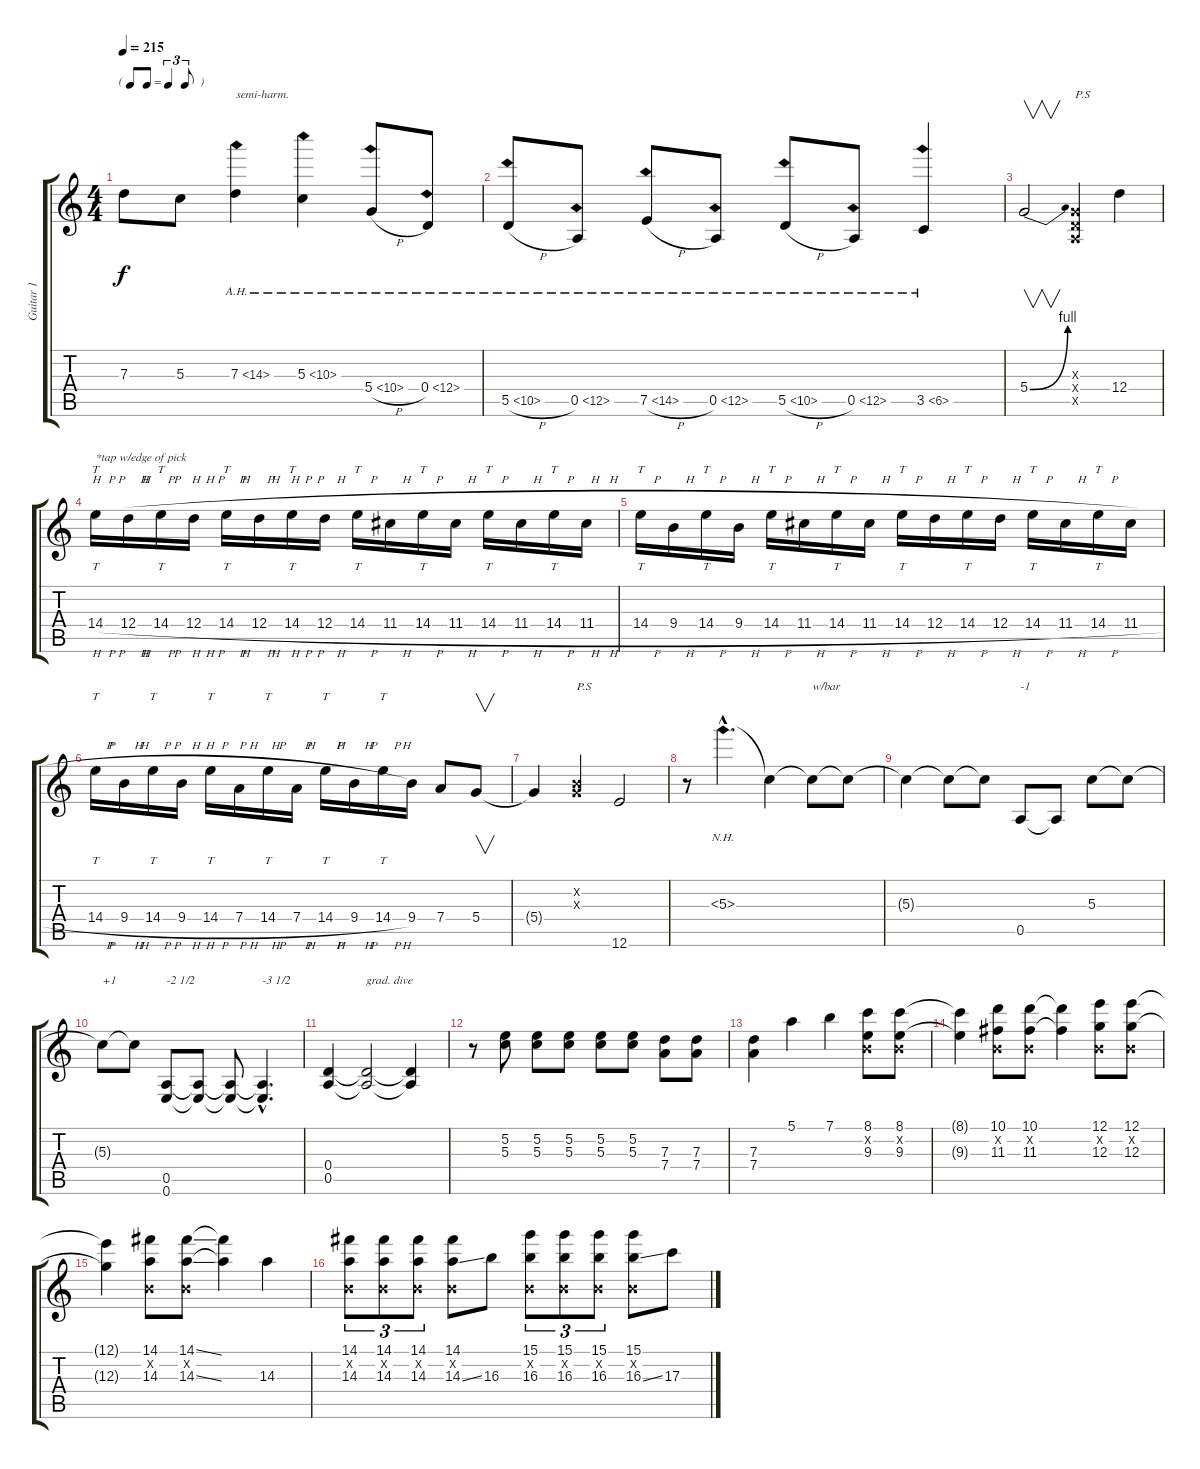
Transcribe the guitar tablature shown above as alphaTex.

\track ("Guitar 1" "Guitar 1") {instrument distortionguitar}
\staff {score tabs}
\tuning (E4 B3 G3 D3 A2 E2) {hide}
\ts (4 4)
\tf triplet8th
\tempo 215
\clef g2
\ks c
7.3{t}.8{dy f} 5.3.8 7.3{ah 7}.4{txt "semi-harm."} 5.3{ah 5}.4 5.4{ah 5 h}.8 0.4{ah 12}.8 |
5.5{ah 5 h}.8 0.5{ah 12}.8 7.5{ah 7 h}.8 0.5{ah 12}.8 5.5{ah 5 h}.8 0.5{ah 12}.8 3.5{ah 3}.4 |
5.4{be (bend 0 0 60 4)}.2{v} (0.3{x} 0.4{x} 0.5{x}).4{txt "P.S"} 12.4.4 |
14.4{h}.16{tt txt "*tap w/edge of pick"} 12.4{h}.16 14.4{h}.16{tt} 12.4{h}.16 14.4{h}.16{tt} 12.4{h}.16 14.4{h}.16{tt} 12.4{h}.16 14.4{h}.16{tt} 11.4{h}.16 14.4{h}.16{tt} 11.4{h}.16 14.4{h}.16{tt} 11.4{h}.16 14.4{h}.16{tt} 11.4{h}.16 |
14.4{h}.16{tt} 9.4{h}.16 14.4{h}.16{tt} 9.4{h}.16 14.4{h}.16{tt} 11.4{h}.16 14.4{h}.16{tt} 11.4{h}.16 14.4{h}.16{tt} 12.4{h}.16 14.4{h}.16{tt} 12.4{h}.16 14.4{h}.16{tt} 11.4{h}.16 14.4{h}.16{tt} 11.4{h}.16 |
14.4{h}.16{tt} 9.4{h}.16 14.4{h}.16{tt} 9.4{h}.16 14.4{h}.16{tt} 7.4{h}.16 14.4{h}.16{tt} 7.4{h}.16 14.4{h}.16{tt} 9.4{h}.16 14.4{h}.16{tt} 9.4.16 7.4.8 5.4.8{v} |
5.4{t}.4 (0.2{x} 0.3{x}).4{txt "P.S"} 12.6.2 |
r.8 5.3{nh hac}.4{d} 5.3{t}.4 5.3{t}.8{txt "w/bar"} 5.3{t}.8 |
5.3{t}.4 5.3{t}.8 5.3{t}.8 0.5.8{txt "-1"} 0.5{t}.8 5.3.8 5.3{t}.8 |
5.3{t}.8{txt "+1"} 5.3{t}.8 (0.5 0.6).8{txt "-2 1/2"} (0.5{t} 0.6{t}).8 (0.5{t} 0.6{t}).8 (0.5{hac t} 0.6{hac t}).4{d txt "-3 1/2"} |
(0.4 0.5).4 (0.4{t} 0.5{t}).2{txt "grad. dive"} (0.4{t} 0.5{t}).4 |
r.8 (5.2 5.3).8 (5.2 5.3).8 (5.2 5.3).8 (5.2 5.3).8 (5.2 5.3).8 (7.3 7.4).8 (7.3 7.4).8 |
(7.3 7.4).4 5.1.4 7.1.4 (8.1 0.2{x} 9.3).8 (8.1 0.2{x} 9.3).8 |
(8.1{t} 9.3{t}).4 (10.1 0.2{x} 11.3).8 (10.1 0.2{x} 11.3).8 (10.1{t} 11.3{t}).4 (12.1 0.2{x} 12.3).8 (12.1 0.2{x} 12.3).8 |
(12.1{t} 12.3{t}).4 (14.1 0.2{x} 14.3).8 (14.1{ss} 0.2{x} 14.3{ss}).8 (14.1{t} 14.3{t}).4 14.3.4 |
(14.1 0.2{x} 14.3).8{tu (3 2)} (14.1 0.2{x} 14.3).8{tu (3 2)} (14.1 0.2{x} 14.3).8{tu (3 2)} (14.1 0.2{x} 14.3{ss}).8 16.3.8 (15.1 0.2{x} 16.3).8{tu (3 2)} (15.1 0.2{x} 16.3).8{tu (3 2)} (15.1 0.2{x} 16.3).8{tu (3 2)} (15.1 0.2{x} 16.3{ss}).8 17.3.8
